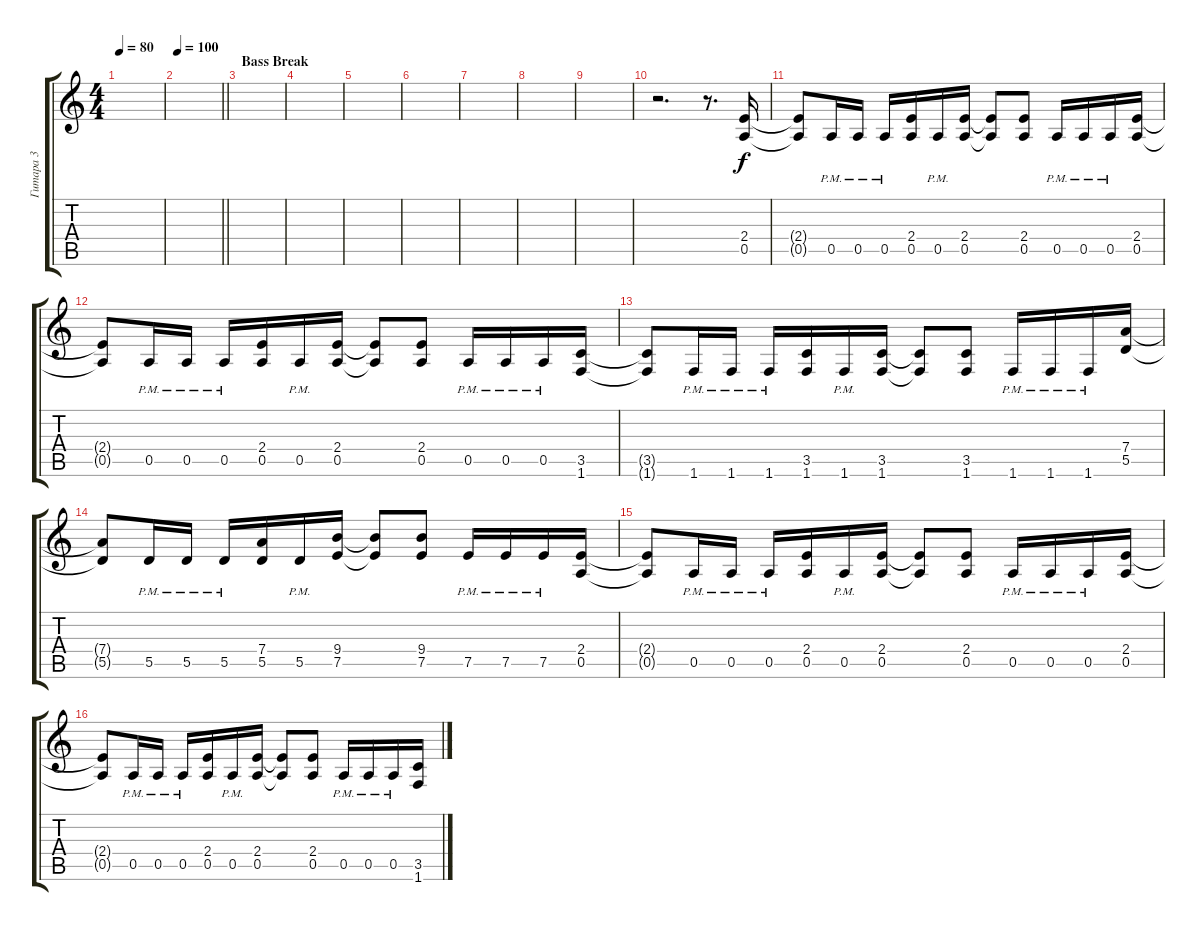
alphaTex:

\track ("Гитара 3" "Гитара 3") {instrument distortionguitar}
\staff {score tabs}
\tuning (E4 B3 G3 D3 A2 E2) {hide}
\ts (4 4)
\tempo 80
\clef g2
\ks aminor
|
\tempo 100
\barLineRight lightlight
|
\section ("" "Bass Break")
|
|
|
|
|
|
|
r.2{d} r.8{d} (2.4 0.5).16 |
(2.4{t} 0.5{t}).8 0.5{pm}.16 0.5{pm}.16 0.5{pm}.16 (2.4 0.5).16 0.5{pm}.16 (2.4 0.5).16 (2.4{t} 0.5{t}).8 (2.4 0.5).8 0.5{pm}.16 0.5{pm}.16 0.5{pm}.16 (2.4 0.5).16 |
(2.4{t} 0.5{t}).8 0.5{pm}.16 0.5{pm}.16 0.5{pm}.16 (2.4 0.5).16 0.5{pm}.16 (2.4 0.5).16 (2.4{t} 0.5{t}).8 (2.4 0.5).8 0.5{pm}.16 0.5{pm}.16 0.5{pm}.16 (3.5 1.6).16 |
(3.5{t} 1.6{t}).8 1.6{pm}.16 1.6{pm}.16 1.6{pm}.16 (3.5 1.6).16 1.6{pm}.16 (3.5 1.6).16 (3.5{t} 1.6{t}).8 (3.5 1.6).8 1.6{pm}.16 1.6{pm}.16 1.6{pm}.16 (7.4 5.5).16 |
(7.4{t} 5.5{t}).8 5.5{pm}.16 5.5{pm}.16 5.5{pm}.16 (7.4 5.5).16 5.5{pm}.16 (9.4 7.5).16 (9.4{t} 7.5{t}).8 (9.4 7.5).8 7.5{pm}.16 7.5{pm}.16 7.5{pm}.16 (2.4 0.5).16 |
(2.4{t} 0.5{t}).8 0.5{pm}.16 0.5{pm}.16 0.5{pm}.16 (2.4 0.5).16 0.5{pm}.16 (2.4 0.5).16 (2.4{t} 0.5{t}).8 (2.4 0.5).8 0.5{pm}.16 0.5{pm}.16 0.5{pm}.16 (2.4 0.5).16 |
(2.4{t} 0.5{t}).8 0.5{pm}.16 0.5{pm}.16 0.5{pm}.16 (2.4 0.5).16 0.5{pm}.16 (2.4 0.5).16 (2.4{t} 0.5{t}).8 (2.4 0.5).8 0.5{pm}.16 0.5{pm}.16 0.5{pm}.16 (3.5 1.6).16
